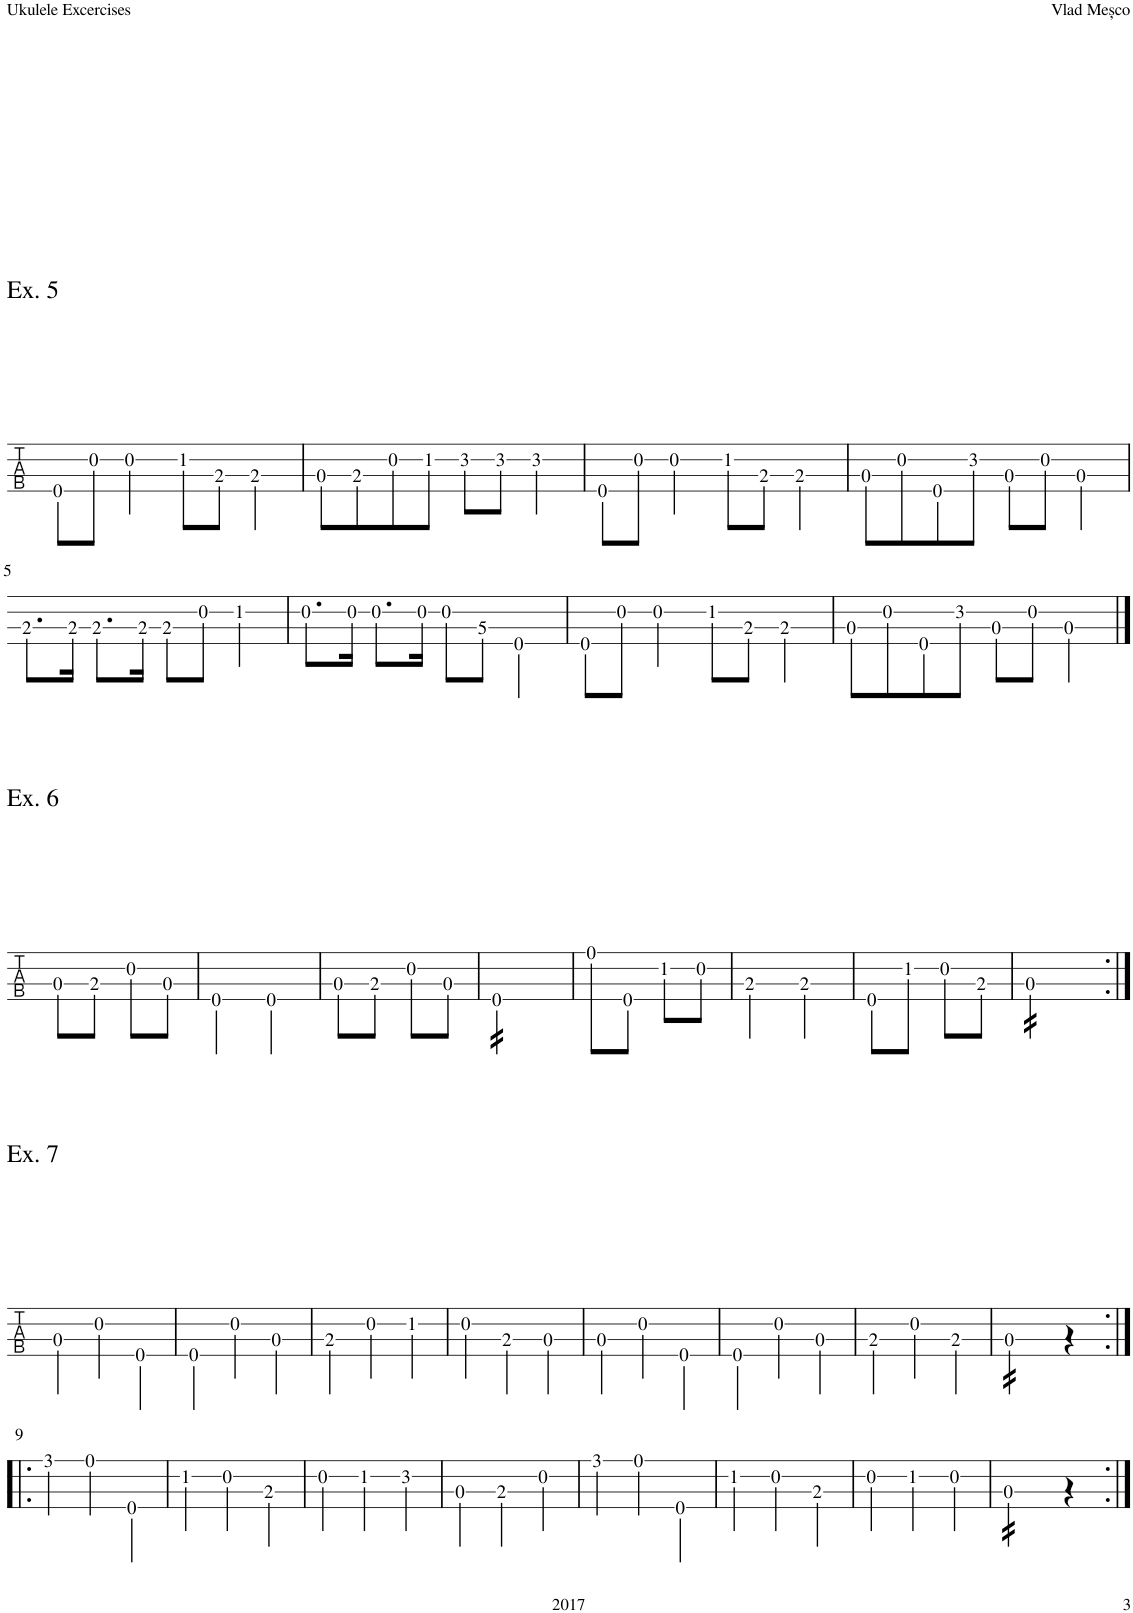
**kern
*part1
*staff1
*I"Lute
*I'Lt.
!!LO:PB:g=z
*stria4
*
*k[]
*M4/4
=1
!LO:TX:a:t=Ex. 5
8F\L
8d\J
4d\
8e-\L
8B\J
4B\
=2
8A\L
8B\
8d\
8e-\J
8f\L
8f\J
4f\
=3
8F\L
8d\J
4d\
8e-\L
8B\J
4B\
=4
8A\L
8d\
8F\
8f\J
8A\L
8d\J
4A\
!!LO:LB:g=z
=5
8.B\L
16B\Jk
8.B\L
16B\Jk
8B\L
8d\J
4e-\
=6
8.d\L
16d\Jk
8.d\L
16d\Jk
8d\L
8d\J
4F\
=7
8F\L
8d\J
4d\
8e-\L
8B\J
4B\
=8
8A\L
8d\
8F\
8f\J
8A\L
8d\J
4A\
!!LO:LB:g=z
==1
*stria4
*M2/4
!LO:TX:a:t=Ex. 6
8A\L
8B\J
8d\L
8A\J
=2
4F\
4F\
=3
8A\L
8B\J
8d\L
8A\J
=4
2F\
=5
8g\L
8F\J
8e-\L
8d\J
=6
4B\
4B\
=7
8F\L
8e-\J
8d\L
8B\J
=8
2A\
!!LO:LB:g=z
=1:|!
*stria4
*M3/4
!LO:TX:a:t=Ex. 7
4A\
4d\
4F\
=2
4F\
4d\
4A\
=3
4B\
4d\
4e-\
=4
4d\
4B\
4A\
=5
4A\
4d\
4F\
=6
4F\
4d\
4A\
=7
4B\
4d\
4B\
=8
2A\
4r
!!LO:LB:g=z
=9:|!|:
4b-\
4g\
4F\
=10
4e-\
4d\
4B\
=11
4d\
4e-\
4f\
=12
4A\
4B\
4d\
=13
4b-\
4g\
4F\
=14
4e-\
4d\
4B\
=15
4d\
4e-\
4d\
=16
2A\
4r
=:|!
*-
